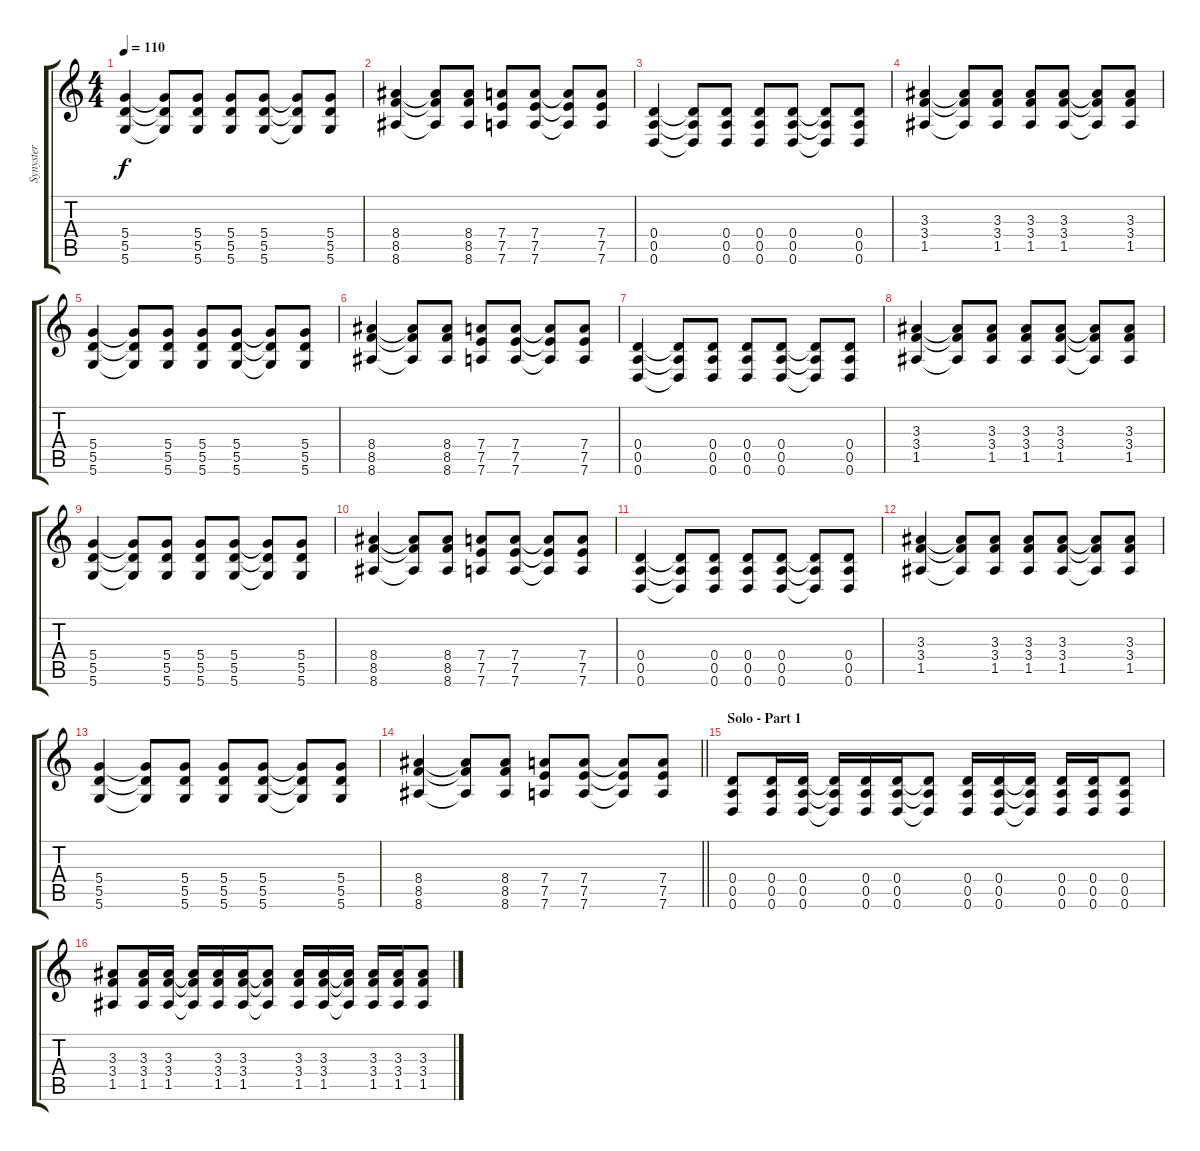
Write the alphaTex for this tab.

\track ("  Synyster Gates - Rhythm" "  Synyster") {instrument overdrivenguitar}
\staff {score tabs}
\tuning (E4 B3 G3 D3 A2 D2) {hide}
\ts (4 4)
\tempo 110
\clef g2
\ks c
(5.4 5.5 5.6).4{dy f} (5.4{t} 5.5{t} 5.6{t}).8 (5.4 5.5 5.6).8 (5.4 5.5 5.6).8 (5.4 5.5 5.6).8 (5.4{t} 5.5{t} 5.6{t}).8 (5.4 5.5 5.6).8 |
(8.4 8.5 8.6).4 (8.4{t} 8.5{t} 8.6{t}).8 (8.4 8.5 8.6).8 (7.4 7.5 7.6).8 (7.4 7.5 7.6).8 (7.4{t} 7.5{t} 7.6{t}).8 (7.4 7.5 7.6).8 |
(0.4 0.5 0.6).4 (0.4{t} 0.5{t} 0.6{t}).8 (0.4 0.5 0.6).8 (0.4 0.5 0.6).8 (0.4 0.5 0.6).8 (0.4{t} 0.5{t} 0.6{t}).8 (0.4 0.5 0.6).8 |
(3.3 3.4 1.5).4 (3.3{t} 3.4{t} 1.5{t}).8 (3.3 3.4 1.5).8 (3.3 3.4 1.5).8 (3.3 3.4 1.5).8 (3.3{t} 3.4{t} 1.5{t}).8 (3.3 3.4 1.5).8 |
(5.4 5.5 5.6).4 (5.4{t} 5.5{t} 5.6{t}).8 (5.4 5.5 5.6).8 (5.4 5.5 5.6).8 (5.4 5.5 5.6).8 (5.4{t} 5.5{t} 5.6{t}).8 (5.4 5.5 5.6).8 |
(8.4 8.5 8.6).4 (8.4{t} 8.5{t} 8.6{t}).8 (8.4 8.5 8.6).8 (7.4 7.5 7.6).8 (7.4 7.5 7.6).8 (7.4{t} 7.5{t} 7.6{t}).8 (7.4 7.5 7.6).8 |
(0.4 0.5 0.6).4 (0.4{t} 0.5{t} 0.6{t}).8 (0.4 0.5 0.6).8 (0.4 0.5 0.6).8 (0.4 0.5 0.6).8 (0.4{t} 0.5{t} 0.6{t}).8 (0.4 0.5 0.6).8 |
(3.3 3.4 1.5).4 (3.3{t} 3.4{t} 1.5{t}).8 (3.3 3.4 1.5).8 (3.3 3.4 1.5).8 (3.3 3.4 1.5).8 (3.3{t} 3.4{t} 1.5{t}).8 (3.3 3.4 1.5).8 |
(5.4 5.5 5.6).4 (5.4{t} 5.5{t} 5.6{t}).8 (5.4 5.5 5.6).8 (5.4 5.5 5.6).8 (5.4 5.5 5.6).8 (5.4{t} 5.5{t} 5.6{t}).8 (5.4 5.5 5.6).8 |
(8.4 8.5 8.6).4 (8.4{t} 8.5{t} 8.6{t}).8 (8.4 8.5 8.6).8 (7.4 7.5 7.6).8 (7.4 7.5 7.6).8 (7.4{t} 7.5{t} 7.6{t}).8 (7.4 7.5 7.6).8 |
(0.4 0.5 0.6).4 (0.4{t} 0.5{t} 0.6{t}).8 (0.4 0.5 0.6).8 (0.4 0.5 0.6).8 (0.4 0.5 0.6).8 (0.4{t} 0.5{t} 0.6{t}).8 (0.4 0.5 0.6).8 |
(3.3 3.4 1.5).4 (3.3{t} 3.4{t} 1.5{t}).8 (3.3 3.4 1.5).8 (3.3 3.4 1.5).8 (3.3 3.4 1.5).8 (3.3{t} 3.4{t} 1.5{t}).8 (3.3 3.4 1.5).8 |
(5.4 5.5 5.6).4 (5.4{t} 5.5{t} 5.6{t}).8 (5.4 5.5 5.6).8 (5.4 5.5 5.6).8 (5.4 5.5 5.6).8 (5.4{t} 5.5{t} 5.6{t}).8 (5.4 5.5 5.6).8 |
\barLineRight lightlight
(8.4 8.5 8.6).4 (8.4{t} 8.5{t} 8.6{t}).8 (8.4 8.5 8.6).8 (7.4 7.5 7.6).8 (7.4 7.5 7.6).8 (7.4{t} 7.5{t} 7.6{t}).8 (7.4 7.5 7.6).8 |
\section ("" "Solo - Part 1")
(0.4 0.5 0.6).8 (0.4 0.5 0.6).16 (0.4 0.5 0.6).16 (0.4{t} 0.5{t} 0.6{t}).16 (0.4 0.5 0.6).16 (0.4 0.5 0.6).16 (0.4{t} 0.5{t} 0.6{t}).8 (0.4 0.5 0.6).16 (0.4 0.5 0.6).16 (0.4{t} 0.5{t} 0.6{t}).16 (0.4 0.5 0.6).16 (0.4 0.5 0.6).16 (0.4 0.5 0.6).8 |
(3.3 3.4 1.5).8 (3.3 3.4 1.5).16 (3.3 3.4 1.5).16 (3.3{t} 3.4{t} 1.5{t}).16 (3.3 3.4 1.5).16 (3.3 3.4 1.5).16 (3.3{t} 3.4{t} 1.5{t}).8 (3.3 3.4 1.5).16 (3.3 3.4 1.5).16 (3.3{t} 3.4{t} 1.5{t}).16 (3.3 3.4 1.5).16 (3.3 3.4 1.5).16 (3.3 3.4 1.5).8
